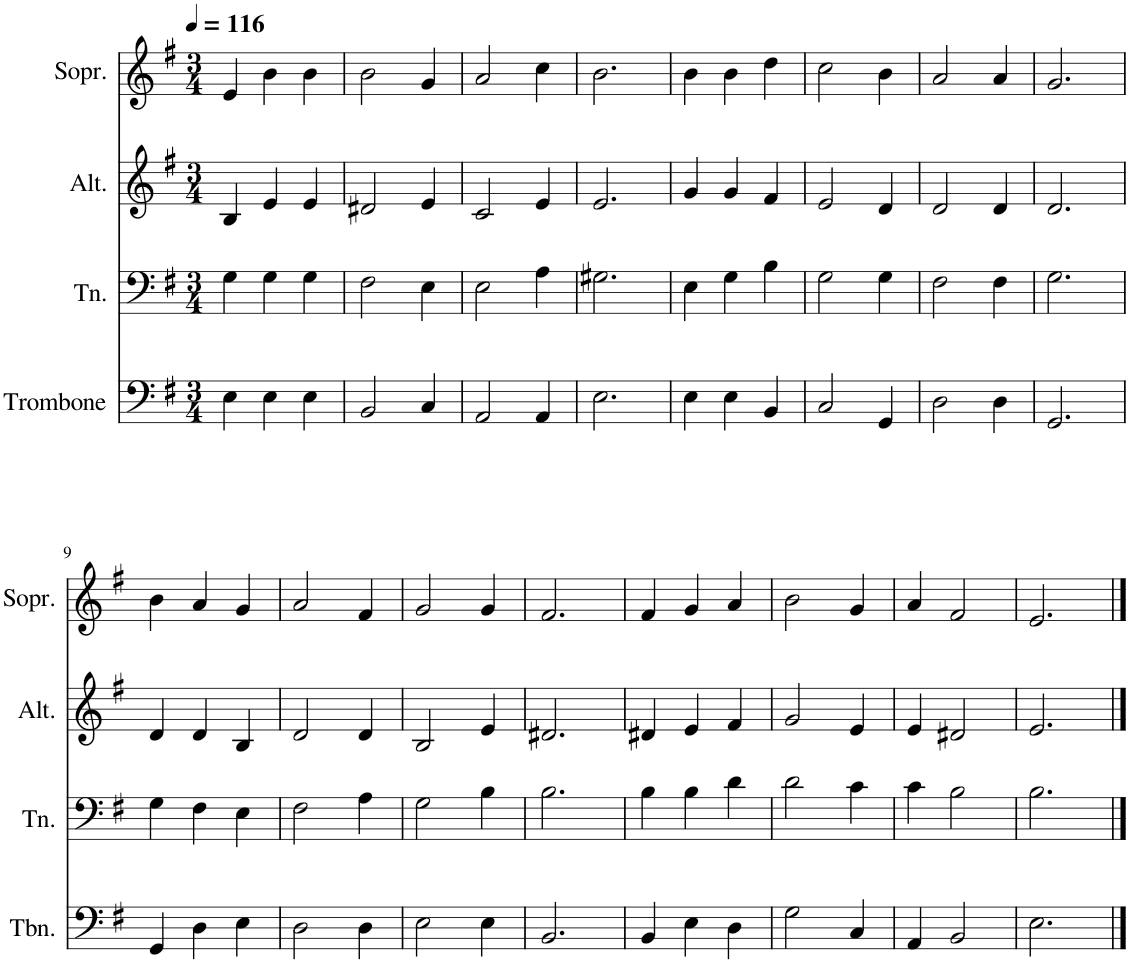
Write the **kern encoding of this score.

**kern	**kern	**kern	**kern
*part4	*part3	*part2	*part1
*staff4	*staff3	*staff2	*staff1
*I"Trombone	*I"Tn.	*I"Alt.	*I"Sopr.
*I'Tbn.	*I'Tn.	*I'Alt.	*I'Sopr.
*clefF4	*clefF4	*clefG2	*clefG2
*k[f#]	*k[f#]	*k[f#]	*k[f#]
*M3/4	*M3/4	*M3/4	*M3/4
*MM116	*MM116	*MM116	*MM116
=1	=1	=1	=1
4E\	4G\	4B/	4e/
4E\	4G\	4e/	4b\
4E\	4G\	4e/	4b\
=2	=2	=2	=2
2BB/	2F#\	2d#X/	2b\
4C/	4E\	4e/	4g/
=3	=3	=3	=3
2AA/	2E\	2c/	2a/
4AA/	4A\	4e/	4cc\
=4	=4	=4	=4
2.E\	2.G#X\	2.e/	2.b\
=5	=5	=5	=5
4E\	4E\	4g/	4b\
4E\	4G\	4g/	4b\
4BB/	4B\	4f#/	4dd\
=6	=6	=6	=6
2C/	2G\	2e/	2cc\
4GG/	4G\	4d/	4b\
=7	=7	=7	=7
2D\	2F#\	2d/	2a/
4D\	4F#\	4d/	4a/
=8	=8	=8	=8
2.GG/	2.G\	2.d/	2.g/
!!LO:LB:g=z
=9	=9	=9	=9
4GG/	4G\	4d/	4b\
4D\	4F#\	4d/	4a/
4E\	4E\	4B/	4g/
=10	=10	=10	=10
2D\	2F#\	2d/	2a/
4D\	4A\	4d/	4f#/
=11	=11	=11	=11
2E\	2G\	2B/	2g/
4E\	4B\	4e/	4g/
=12	=12	=12	=12
2.BB/	2.B\	2.d#X/	2.f#/
=13	=13	=13	=13
4BB/	4B\	4d#X/	4f#/
4E\	4B\	4e/	4g/
4D\	4d\	4f#/	4a/
=14	=14	=14	=14
2G\	2d\	2g/	2b\
4C/	4c\	4e/	4g/
=15	=15	=15	=15
4AA/	4c\	4e/	4a/
2BB/	2B\	2d#X/	2f#/
=16	=16	=16	=16
2.E\	2.B\	2.e/	2.e/
==	==	==	==
*-	*-	*-	*-
